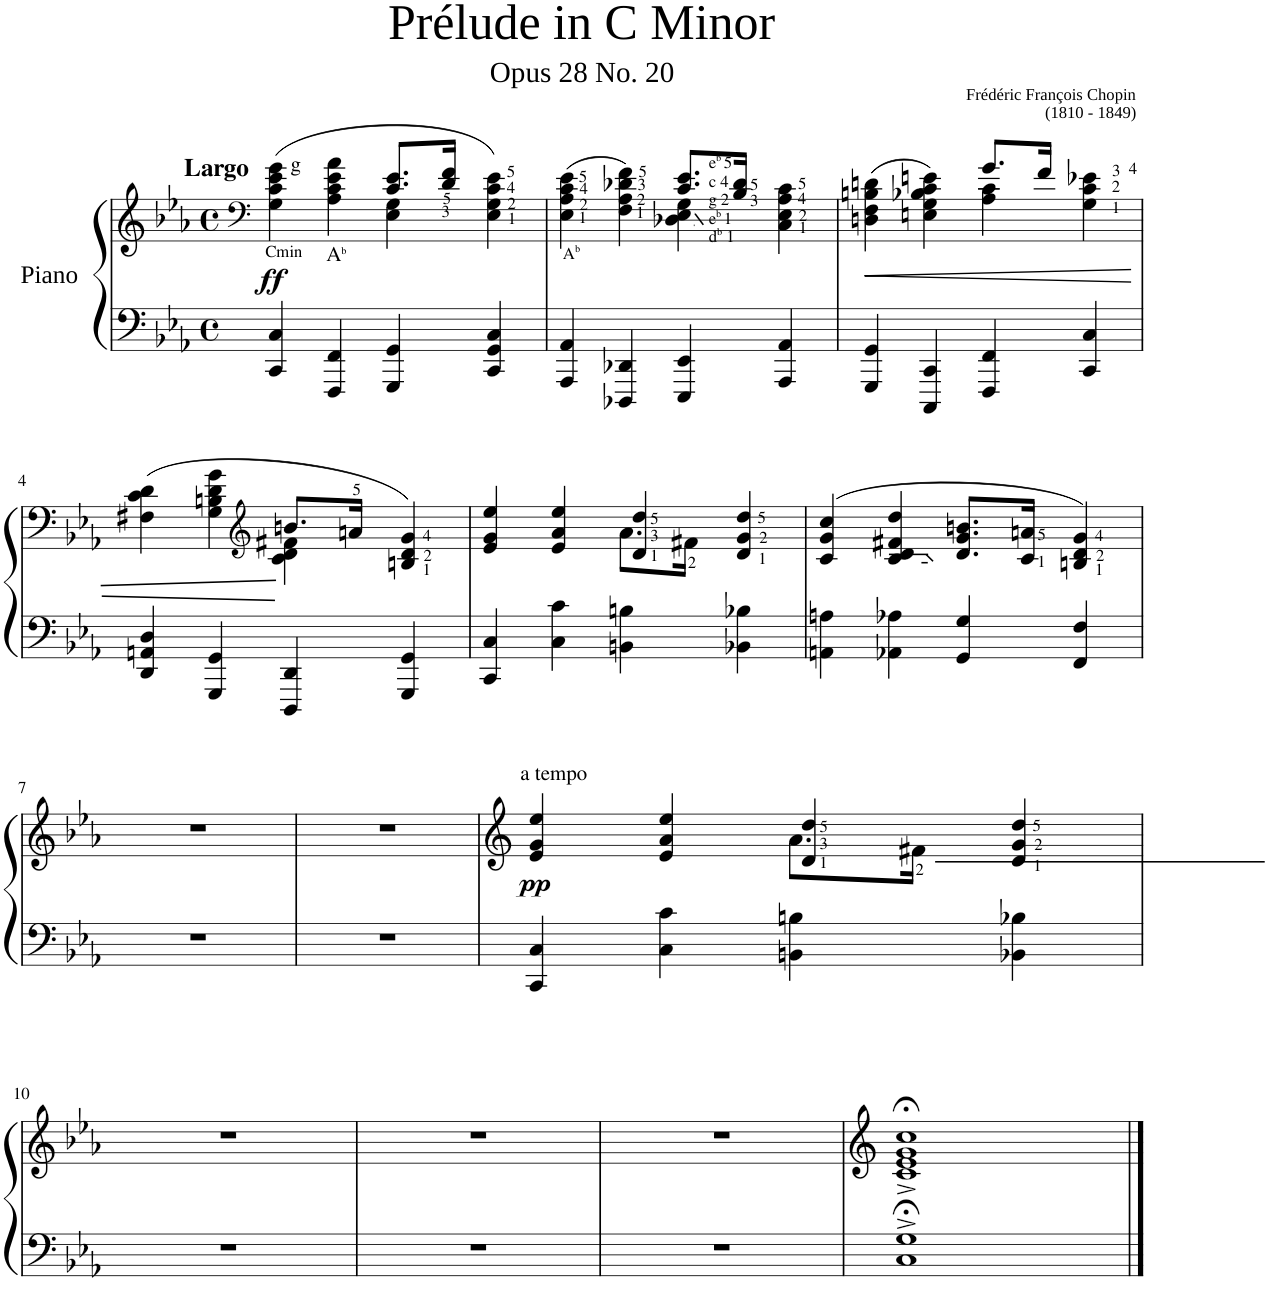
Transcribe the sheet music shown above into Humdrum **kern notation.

**kern	**kern	**dynam
*part1	*part1	*part1
*staff2	*staff1	*staff1/2
*I"Piano	*	*
*I'Pno	*	*
*clefF4	*clefF4	*
*k[b-e-a-]	*k[b-e-a-]	*
*M4/4	*M4/4	*
*met(c)	*met(c)	*
=1	=1	=1
*	*^	*
!	!LO:TX:a:t=g	!	!
!	!LO:TX:b:t=Cmin	!	!
!	!LO:TX:a:B:t=Largo	!	!
!	!	!	!LO:DY:b
4CC/ 4C/	(4G\ 4c\ 4e-\ 4g\	2ryy	ff
!	!LO:TX:b:t=A	!	!
!	!LO:TX:b:t=b	!	!
4FFF/ 4FF/	4A-\ 4c\ 4e-\ 4a-\	.	.
4GGG/ 4GG/	8.c/ 8.e-/L	4E-\ 4G\	.
.	16d/ 16f/Jk	.	.
4CC/ 4GG/ 4C/	4E-\ 4G\ 4c\ 4e-\)	4ryy	.
=2	=2	=2	=2
!	!LO:TX:b:t=A	!	!
!	!LO:TX:b:t=b	!	!
4AAA-/ 4AA-/	(4E-\ 4A-\ 4c\ 4e-\	2ryy	.
4DDD-X/ 4DD-X/	4F\ 4A-\ 4d-X\ 4f\)	.	.
!	!LO:TX:a:t=e	!	!
!	!LO:TX:a:t=b	!	!
!	!LO:TX:a:t=5	!	!
!	!LO:TX:a:t=c 4	!	!
!	!LO:TX:a:t=g 2	!	!
!	!LO:TX:a:t=e	!	!
!	!LO:TX:a:t=b	!	!
!	!LO:TX:a:t=1	!	!
!	!LO:TX:a:t=d	!	!
!	!LO:TX:a:t=b	!	!
!	!LO:TX:a:t=1	!	!
4EEE-/ 4EE-/	8.c/ 8.e-/L	4D-X\ 4E-\ 4G\	.
.	16B-/ 16d-/Jk	.	.
4AAA-/ 4AA-/	4C\ 4E-\ 4A-\ 4c\	4ryy	.
=3	=3	=3	=3
!	!	!	!LO:HP:b
4GGG/ 4GG/	(>4Dn\ 4F\ 4Bn\ 4dn\	2ryy	<
4CCC/ 4CC/	4En\ 4G\ 4B-X\ 4c\ 4en\)	.	.
4FFF/ 4FF/	8.g/L	4A-\ 4c\	.
.	16f/Jk	.	.
4CC/ 4C/	4G\> 4c\> 4e-X\>	4ryy	.
*	*v	*v	*
.	.	[
!!LO:LB:g=z
=4	=4	=4
*	*^	*
4DD/ 4AAn/ 4D/	(4F#X\ 4c\ 4d\	2ryy	.
4GGG/ 4GG/	4G\ 4Bn\ 4d\ 4g\	.	.
*	*clefG2	*	*
4DDD/ 4DD/	8.bn/L	4c\ 4d\ 4f#X\	.
.	16an/Jk	.	.
4GGG/ 4GG/	4Bn/ 4d/ 4g/)	4ryy	.
=5	=5	=5	=5
4CC/ 4C/	4e-/ 4g/ 4ee-/	2ryy	.
4C\ 4c\	4e-/ 4a-/ 4ee-/	.	.
4BBn\ 4Bn\	4d/ 4dd/	8.a-\L	.
.	.	16f#X\Jk	.
4BB-X\ 4B-X\	4d/ 4g/ 4dd/	4ryy	.
*	*v	*v	*
=6	=6	=6
4AAn\ 4An\	(>4c/ 4g/ 4cc/	.
4AA-X\ 4A-X\	4c/ 4d/ 4f#X/ 4dd/	.
4GG/ 4G/	8.d/ 8.g/ 8.bn/L	.
.	16c/ 16an/Jk	.
4FF/ 4F/	4Bn/ 4d/ 4g/)	.
!!LO:LB:g=z
=7	=7	=7
1r	1r	.
=8	=8	=8
1r	1r	.
=9	=9	=9
*	*^	*
!	!LO:TX:a:t=a tempo	!	!
!	!	!	!LO:DY:b
4CC/ 4C/	4e-/ 4g/ 4ee-/	2ryy	pp
4C\ 4c\	4e-/ 4a-/ 4ee-/	.	.
4BBn\ 4Bn\	4d/ 4dd/	8.a-\L	.
.	.	16f#X\Jk	.
4BB-X\ 4B-X\	4d/ 4g/ 4dd/	4ryy	.
*	*v	*v	*
!!LO:LB:g=z
=10	=10	=10
1r	1r	.
=11	=11	=11
1r	1r	.
=12	=12	=12
1r	1r	.
=13	=13	=13
1C;<^ 1G;<^	1c;<^ 1e-;<^ 1g;<^ 1cc;<^	.
==	==	==
*-	*-	*-
